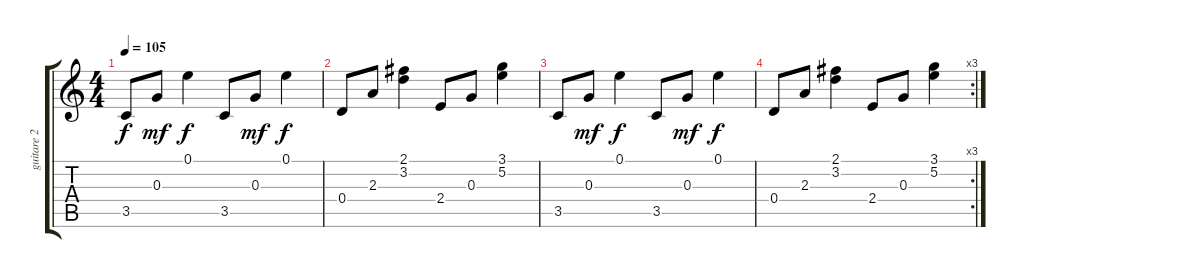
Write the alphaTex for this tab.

\track ("guitare 2" "guitare 2") {instrument acousticguitarnylon}
\staff {score tabs}
\tuning (E4 B3 G3 D3 A2 E2) {hide}
\ts (4 4)
\tempo 105
\clef g2
\ks c
3.5.8{dy f instrument acousticguitarnylon} 0.3.8{dy mf} 0.1.4{dy f} 3.5.8 0.3.8{dy mf} 0.1.4{dy f} |
0.4.8 2.3.8 (2.1 3.2).4 2.4.8 0.3.8 (3.1 5.2).4 |
3.5.8 0.3.8{dy mf} 0.1.4{dy f} 3.5.8 0.3.8{dy mf} 0.1.4{dy f} |
\rc 3
0.4.8 2.3.8 (2.1 3.2).4 2.4.8 0.3.8 (3.1 5.2).4
